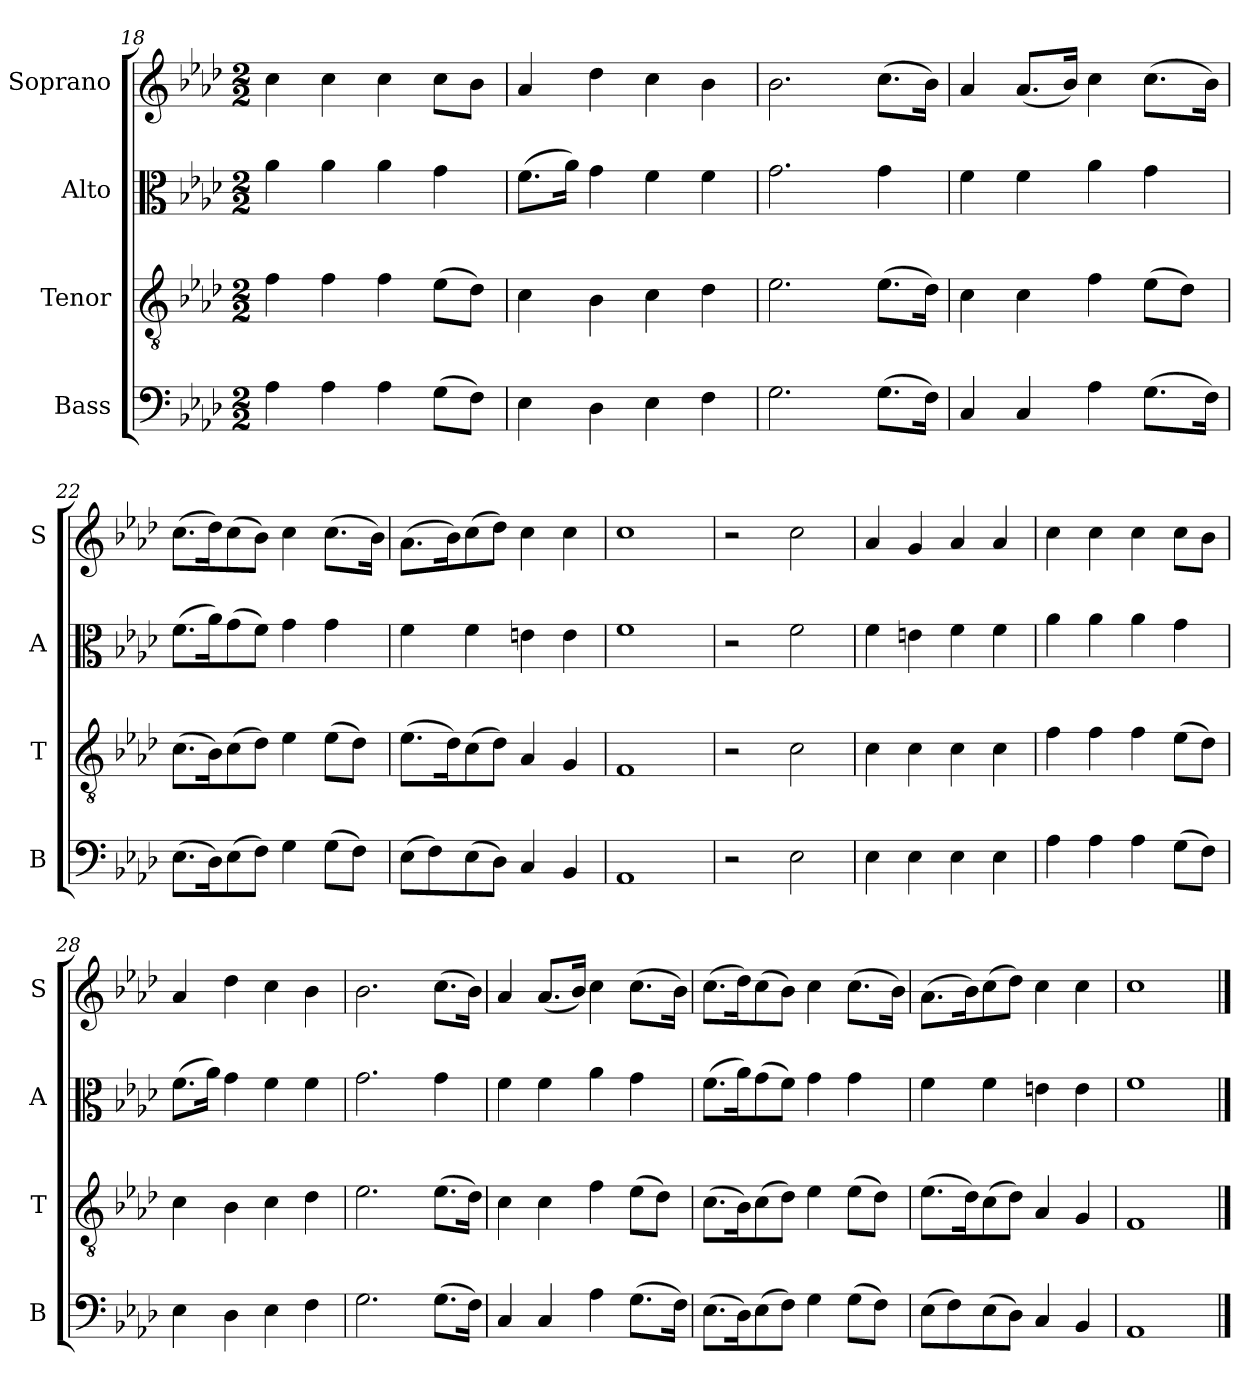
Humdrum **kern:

**kern	**kern	**kern	**kern
*part4	*part3	*part2	*part1
*staff4	*staff3	*staff2	*staff1
*I"Bass	*I"Tenor	*I"Alto	*I"Soprano
*I'B	*I'T	*I'A	*I'S
*clefF4	*clefGv2	*clefC3	*clefG2
*k[b-e-a-d-]	*k[b-e-a-d-]	*k[b-e-a-d-]	*k[b-e-a-d-]
*A-:	*A-:	*A-:	*A-:
*M2/2	*M2/2	*M2/2	*M2/2
=18	=18	=18	=18
4A-\	4f\	4a-\	4cc\
4A-\	4f\	4a-\	4cc\
4A-\	4f\	4a-\	4cc\
(8G\L	(8e-\L	4g\	8cc\L
8F\J)	8d-\J)	.	8b-\J
=19	=19	=19	=19
4E-\	4c\	(8.f\L	4a-/
.	.	16a-\Jk)	.
4D-\	4B-\	4g\	4dd-\
4E-\	4c\	4f\	4cc\
4F\	4d-\	4f\	4b-\
=20	=20	=20	=20
2.G\	2.e-\	2.g\	2.b-\
(8.G\L	(8.e-\L	4g\	(8.cc\L
16F\Jk)	16d-\Jk)	.	16b-\Jk)
=21	=21	=21	=21
4C/	4c\	4f\	4a-/
4C/	4c\	4f\	(8.a-/L
.	.	.	16b-/Jk)
4A-\	4f\	4a-\	4cc\
(8.G\L	(8e-\L	4g\	(8.cc\L
.	8d-\J)	.	.
16F\Jk)	.	.	16b-\Jk)
!!LO:LB:g=z
=22	=22	=22	=22
(8.E-\L	(8.c\L	(8.f\L	(8.cc\L
16D-\K)	16B-\K)	16a-\K)	16dd-\K)
(8E-\	(8c\	(8g\	(8cc\
8F\J)	8d-\J)	8f\J)	8b-\J)
4G\	4e-\	4g\	4cc\
(8G\L	(8e-\L	4g\	(8.cc\L
8F\J)	8d-\J)	.	.
.	.	.	16b-\Jk)
=23	=23	=23	=23
(8E-\L	(8.e-\L	4f\	(8.a-\L
8F\)	.	.	.
.	16d-\K)	.	16b-\K)
(8E-\	(8c\	4f\	(8cc\
8D-\J)	8d-\J)	.	8dd-\J)
4C/	4A-/	4en\	4cc\
4BB-/	4G/	4e\	4cc\
=24	=24	=24	=24
1AA-	1F	1f	1cc
=25	=25	=25	=25
2r	2r	2r	2r
2E-\	2c\	2f\	2cc\
=26	=26	=26	=26
4E-\	4c\	4f\	4a-/
4E-\	4c\	4en\	4g/
4E-\	4c\	4f\	4a-/
4E-\	4c\	4f\	4a-/
=27	=27	=27	=27
4A-\	4f\	4a-\	4cc\
4A-\	4f\	4a-\	4cc\
4A-\	4f\	4a-\	4cc\
(8G\L	(8e-\L	4g\	8cc\L
8F\J)	8d-\J)	.	8b-\J
=28	=28	=28	=28
4E-\	4c\	(8.f\L	4a-/
.	.	16a-\Jk)	.
4D-\	4B-\	4g\	4dd-\
4E-\	4c\	4f\	4cc\
4F\	4d-\	4f\	4b-\
=29	=29	=29	=29
2.G\	2.e-\	2.g\	2.b-\
(8.G\L	(8.e-\L	4g\	(8.cc\L
16F\Jk)	16d-\Jk)	.	16b-\Jk)
!!LO:PB:g=z
=30	=30	=30	=30
4C/	4c\	4f\	4a-/
4C/	4c\	4f\	(8.a-/L
.	.	.	16b-/Jk)
4A-\	4f\	4a-\	4cc\
(8.G\L	(8e-\L	4g\	(8.cc\L
.	8d-\J)	.	.
16F\Jk)	.	.	16b-\Jk)
=31	=31	=31	=31
(8.E-\L	(8.c\L	(8.f\L	(8.cc\L
16D-\K)	16B-\K)	16a-\K)	16dd-\K)
(8E-\	(8c\	(8g\	(8cc\
8F\J)	8d-\J)	8f\J)	8b-\J)
4G\	4e-\	4g\	4cc\
(8G\L	(8e-\L	4g\	(8.cc\L
8F\J)	8d-\J)	.	.
.	.	.	16b-\Jk)
=32	=32	=32	=32
(8E-\L	(8.e-\L	4f\	(8.a-\L
8F\)	.	.	.
.	16d-\K)	.	16b-\K)
(8E-\	(8c\	4f\	(8cc\
8D-\J)	8d-\J)	.	8dd-\J)
4C/	4A-/	4en\	4cc\
4BB-/	4G/	4e\	4cc\
=33	=33	=33	=33
1AA-	1F	1f	1cc
==	==	==	==
*-	*-	*-	*-
